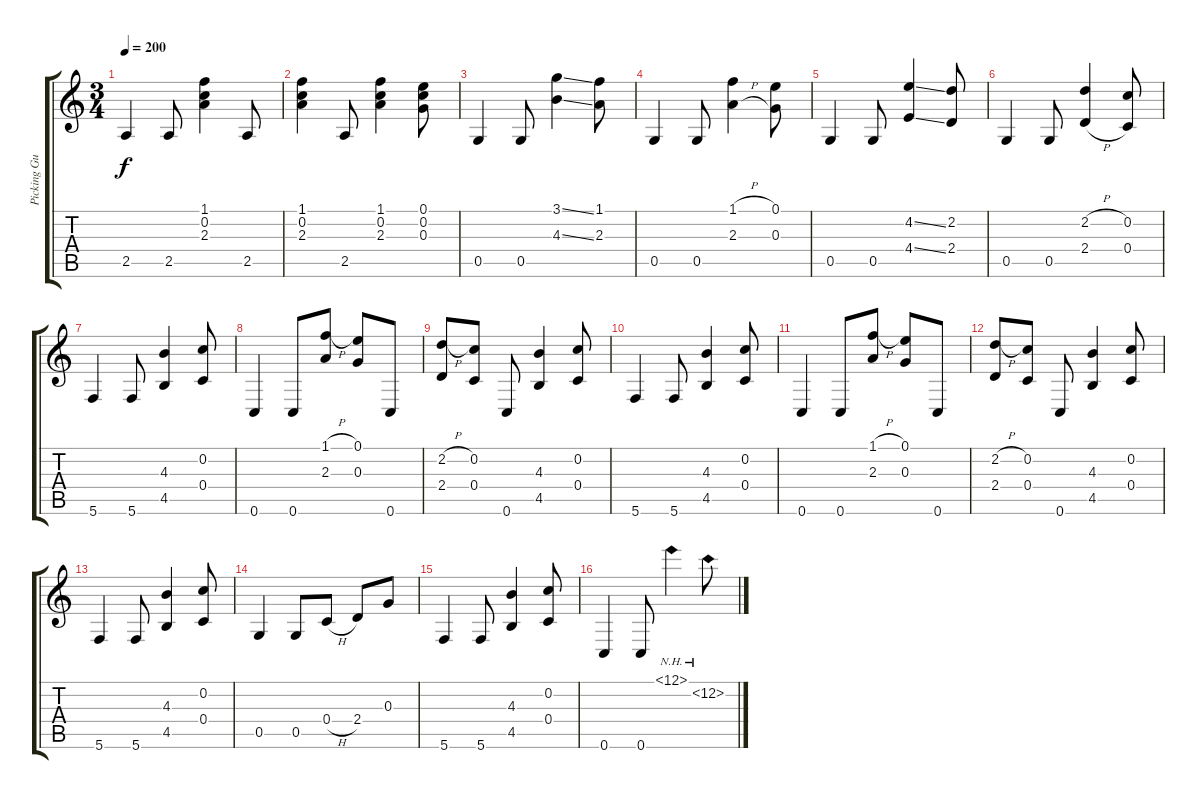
\track ("Picking Guitar" "Picking Gu") {instrument acousticguitarsteel}
\staff {score tabs}
\tuning (E4 C4 G3 C3 G2 C2) {hide}
\ts (3 4)
\tempo 200
\clef g2
\ks c
2.5.4{dy f} 2.5.8 (1.1 0.2 2.3).4 2.5.8 |
(1.1 0.2 2.3).4 2.5.8 (1.1 0.2 2.3).4 (0.1 0.2 0.3).8 |
0.5.4 0.5.8 (3.1{ss} 4.3{ss}).4 (1.1 2.3).8 |
0.5.4 0.5.8 (1.1{h} 2.3{h}).4 (0.1 0.3).8 |
0.5.4 0.5.8 (4.2{ss} 4.4{ss}).4 (2.2 2.4).8 |
0.5.4 0.5.8 (2.2{h} 2.4{h}).4 (0.2 0.4).8 |
5.6.4 5.6.8 (4.3 4.5).4 (0.2 0.4).8 |
0.6.4 0.6.8 (1.1{h} 2.3).8 (0.1 0.3).8 0.6.8 |
(2.2{h} 2.4).8 (0.2 0.4).8 0.6.8 (4.3 4.5).4 (0.2 0.4).8 |
5.6.4 5.6.8 (4.3 4.5).4 (0.2 0.4).8 |
0.6.4 0.6.8 (1.1{h} 2.3).8 (0.1 0.3).8 0.6.8 |
(2.2{h} 2.4).8 (0.2 0.4).8 0.6.8 (4.3 4.5).4 (0.2 0.4).8 |
5.6.4 5.6.8 (4.3 4.5).4 (0.2 0.4).8 |
0.5.4 0.5.8 0.4{h}.8 2.4.8 0.3.8 |
5.6.4 5.6.8 (4.3 4.5).4 (0.2 0.4).8 |
0.6.4 0.6.8 12.1{nh}.4 12.2{nh}.8
